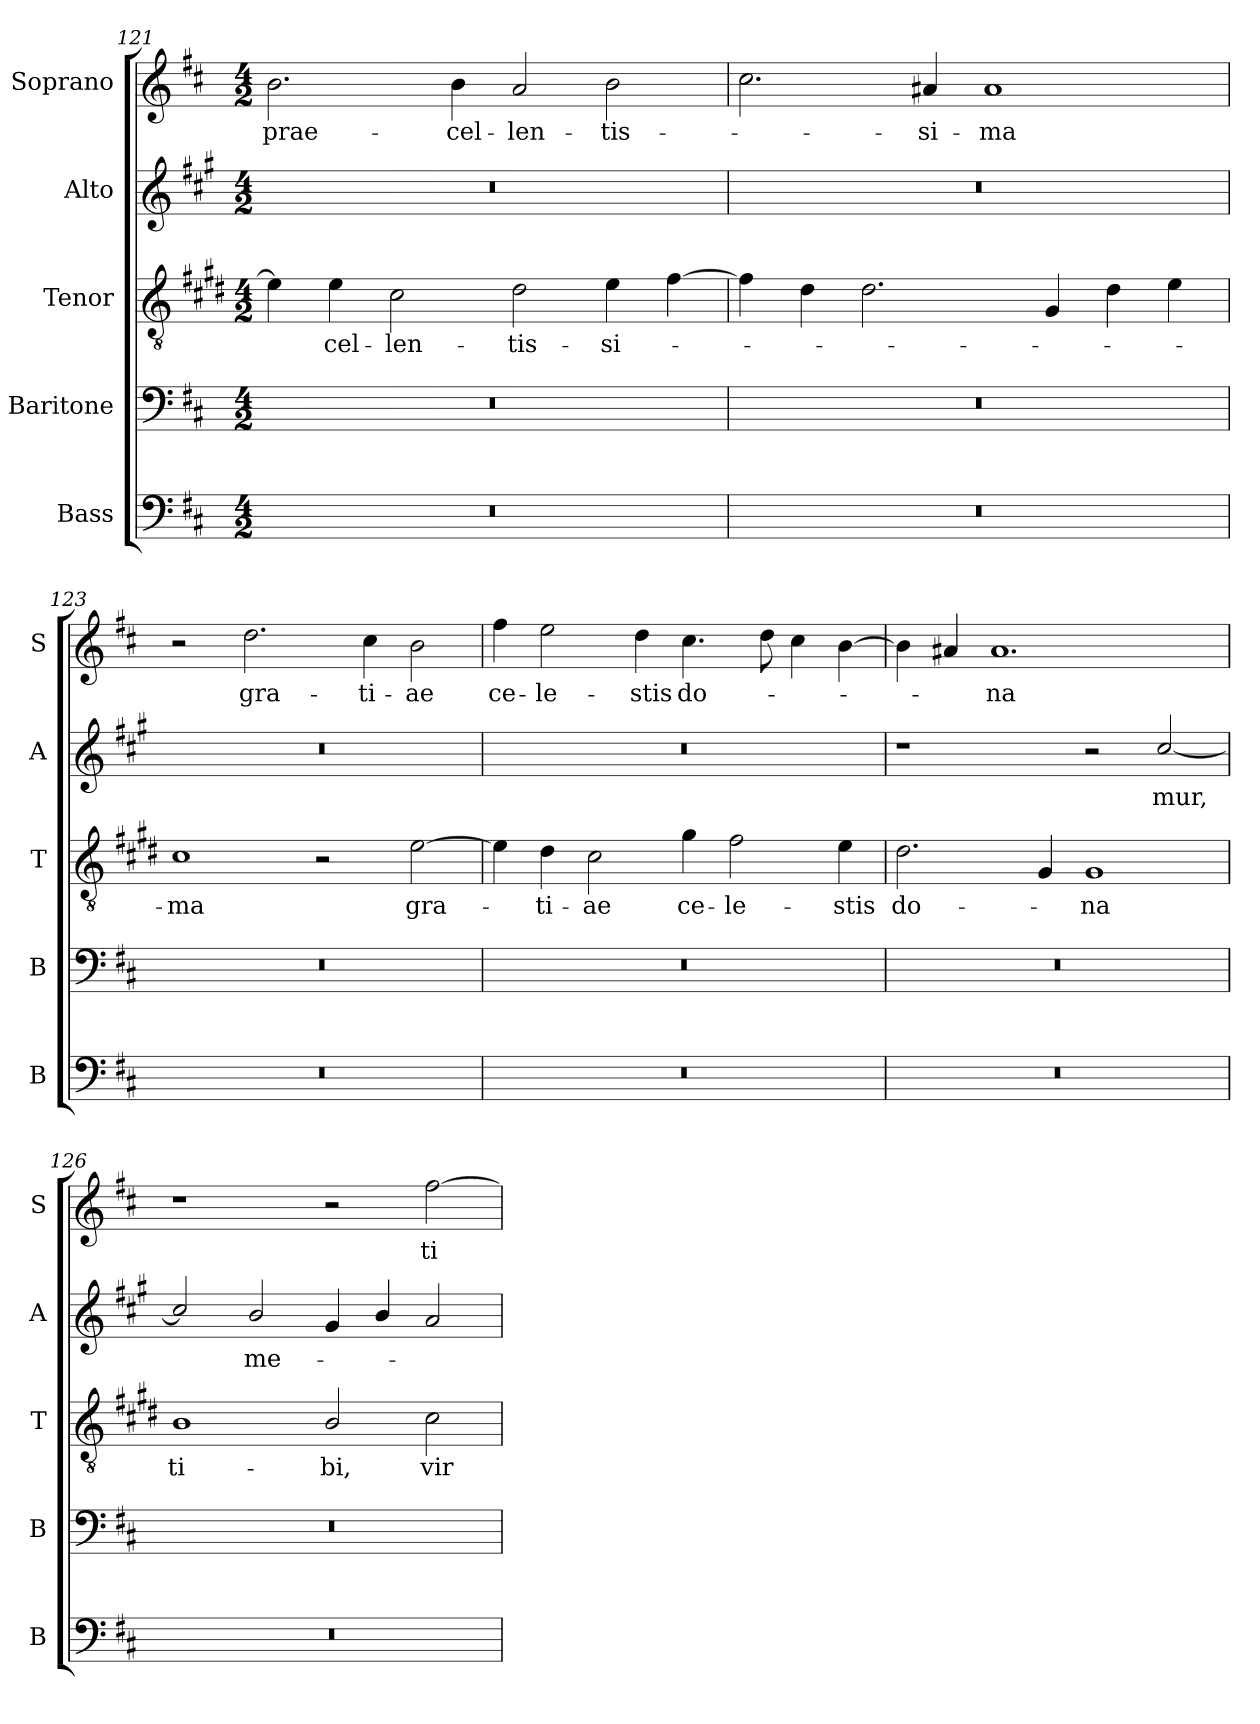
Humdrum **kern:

**kern	**kern	**kern	**text	**kern	**text	**kern	**text
*part5	*part4	*part3	*part3	*part2	*part2	*part1	*part1
*staff5	*staff4	*staff3	*staff3	*staff2	*staff2	*staff1	*staff1
*I"Bass	*I"Baritone	*I"Tenor	*	*I"Alto	*	*I"Soprano	*
*I'B	*I'B	*I'T	*	*I'A	*	*I'S	*
!!LO:PB:g=z
*clefF4	*clefF4	*clefGv2	*	*clefG2	*	*clefG2	*
*	*	*ITrd1c2	*	*ITrd4c7	*	*	*
*k[f#c#]	*k[f#c#]	*k[f#c#]	*	*k[f#c#]	*	*k[f#c#]	*
*D:	*D:	*D:	*	*D:	*	*D:	*
*M4/2	*M4/2	*M4/2	*	*M4/2	*	*M4/2	*
=121	=121	=121	=121	=121	=121	=121	=121
!	!	!	!	!	!	!	!LO:LY:b
0r	0r	4d\]	.	0r	.	2.b\	prae-
!	!	!	!LO:LY:b	!	!	!	!
.	.	4d\	-cel-	.	.	.	.
!	!	!	!LO:LY:b	!	!	!	!
.	.	2B\	-len-	.	.	.	.
!	!	!	!	!	!	!	!LO:LY:b
.	.	.	.	.	.	4b\	-cel-
!	!	!	!LO:LY:b	!	!	!	!
!	!	!	!	!	!	!	!LO:LY:b
.	.	2c#\	-tis-	.	.	2a/	-len-
!	!	!	!LO:LY:b	!	!	!	!
!	!	!	!	!	!	!	!LO:LY:b
.	.	4d\	-si-	.	.	2b\	-tis-
.	.	[4e\	.	.	.	.	.
=122	=122	=122	=122	=122	=122	=122	=122
0r	0r	4e\]	.	0r	.	2.cc#\	.
.	.	4c#\	.	.	.	.	.
.	.	2.c#\	.	.	.	.	.
!	!	!	!	!	!	!	!LO:LY:b
.	.	.	.	.	.	4a#X/	-si-
!	!	!	!	!	!	!	!LO:LY:b
.	.	.	.	.	.	1a#	-ma
.	.	4F#/	.	.	.	.	.
.	.	4c#\	.	.	.	.	.
.	.	4d\	.	.	.	.	.
=123	=123	=123	=123	=123	=123	=123	=123
!	!	!	!LO:LY:b	!	!	!	!
0r	0r	1B	-ma	0r	.	2r	.
!	!	!	!	!	!	!	!LO:LY:b
.	.	.	.	.	.	2.dd\	gra-
.	.	2r	.	.	.	.	.
!	!	!	!	!	!	!	!LO:LY:b
.	.	.	.	.	.	4cc#\	-ti-
!	!	!	!LO:LY:b	!	!	!	!
!	!	!	!	!	!	!	!LO:LY:b
.	.	[2d\	gra-	.	.	2b\	-ae
=124	=124	=124	=124	=124	=124	=124	=124
!	!	!	!	!	!	!	!LO:LY:b
0r	0r	4d\]	.	0r	.	4ff#\	ce-
!	!	!	!LO:LY:b	!	!	!	!
!	!	!	!	!	!	!	!LO:LY:b
.	.	4c#\	-ti-	.	.	2ee\	-le-
!	!	!	!LO:LY:b	!	!	!	!
.	.	2B\	-ae	.	.	.	.
!	!	!	!	!	!	!	!LO:LY:b
.	.	.	.	.	.	4dd\	-stis
!	!	!	!LO:LY:b	!	!	!	!
!	!	!	!	!	!	!	!LO:LY:b
.	.	4f#\	ce-	.	.	4.cc#\	do-
!	!	!	!LO:LY:b	!	!	!	!
.	.	2e\	-le-	.	.	.	.
.	.	.	.	.	.	8dd\	.
.	.	.	.	.	.	4cc#\	.
!	!	!	!LO:LY:b	!	!	!	!
.	.	4d\	-stis	.	.	[4b\	.
=125	=125	=125	=125	=125	=125	=125	=125
!	!	!	!LO:LY:b	!	!	!	!
0r	0r	2.c#\	do-	1r	.	4b\]	.
.	.	.	.	.	.	4a#X/	.
!	!	!	!	!	!	!	!LO:LY:b
.	.	.	.	.	.	1.a#	-na
.	.	4F#/	.	.	.	.	.
!	!	!	!LO:LY:b	!	!	!	!
.	.	1F#	-na	2r	.	.	.
!	!	!	!	!	!LO:LY:b	!	!
.	.	.	.	[2f#/	mur,	.	.
=126	=126	=126	=126	=126	=126	=126	=126
!	!	!	!LO:LY:b	!	!	!	!
0r	0r	1A	ti-	2f#/]	.	1r	.
!	!	!	!	!	!LO:LY:b	!	!
.	.	.	.	2e/	me-	.	.
!	!	!	!LO:LY:b	!	!	!	!
.	.	2A/	-bi,	4c#/	.	2r	.
.	.	.	.	4e/	.	.	.
!	!	!	!LO:LY:b	!	!	!	!
!	!	!	!	!	!	!	!LO:LY:b
.	.	2B\	vir-	2d/	.	[2ff#\	ti-
=	=	=	=	=	=	=	=
*-	*-	*-	*-	*-	*-	*-	*-
